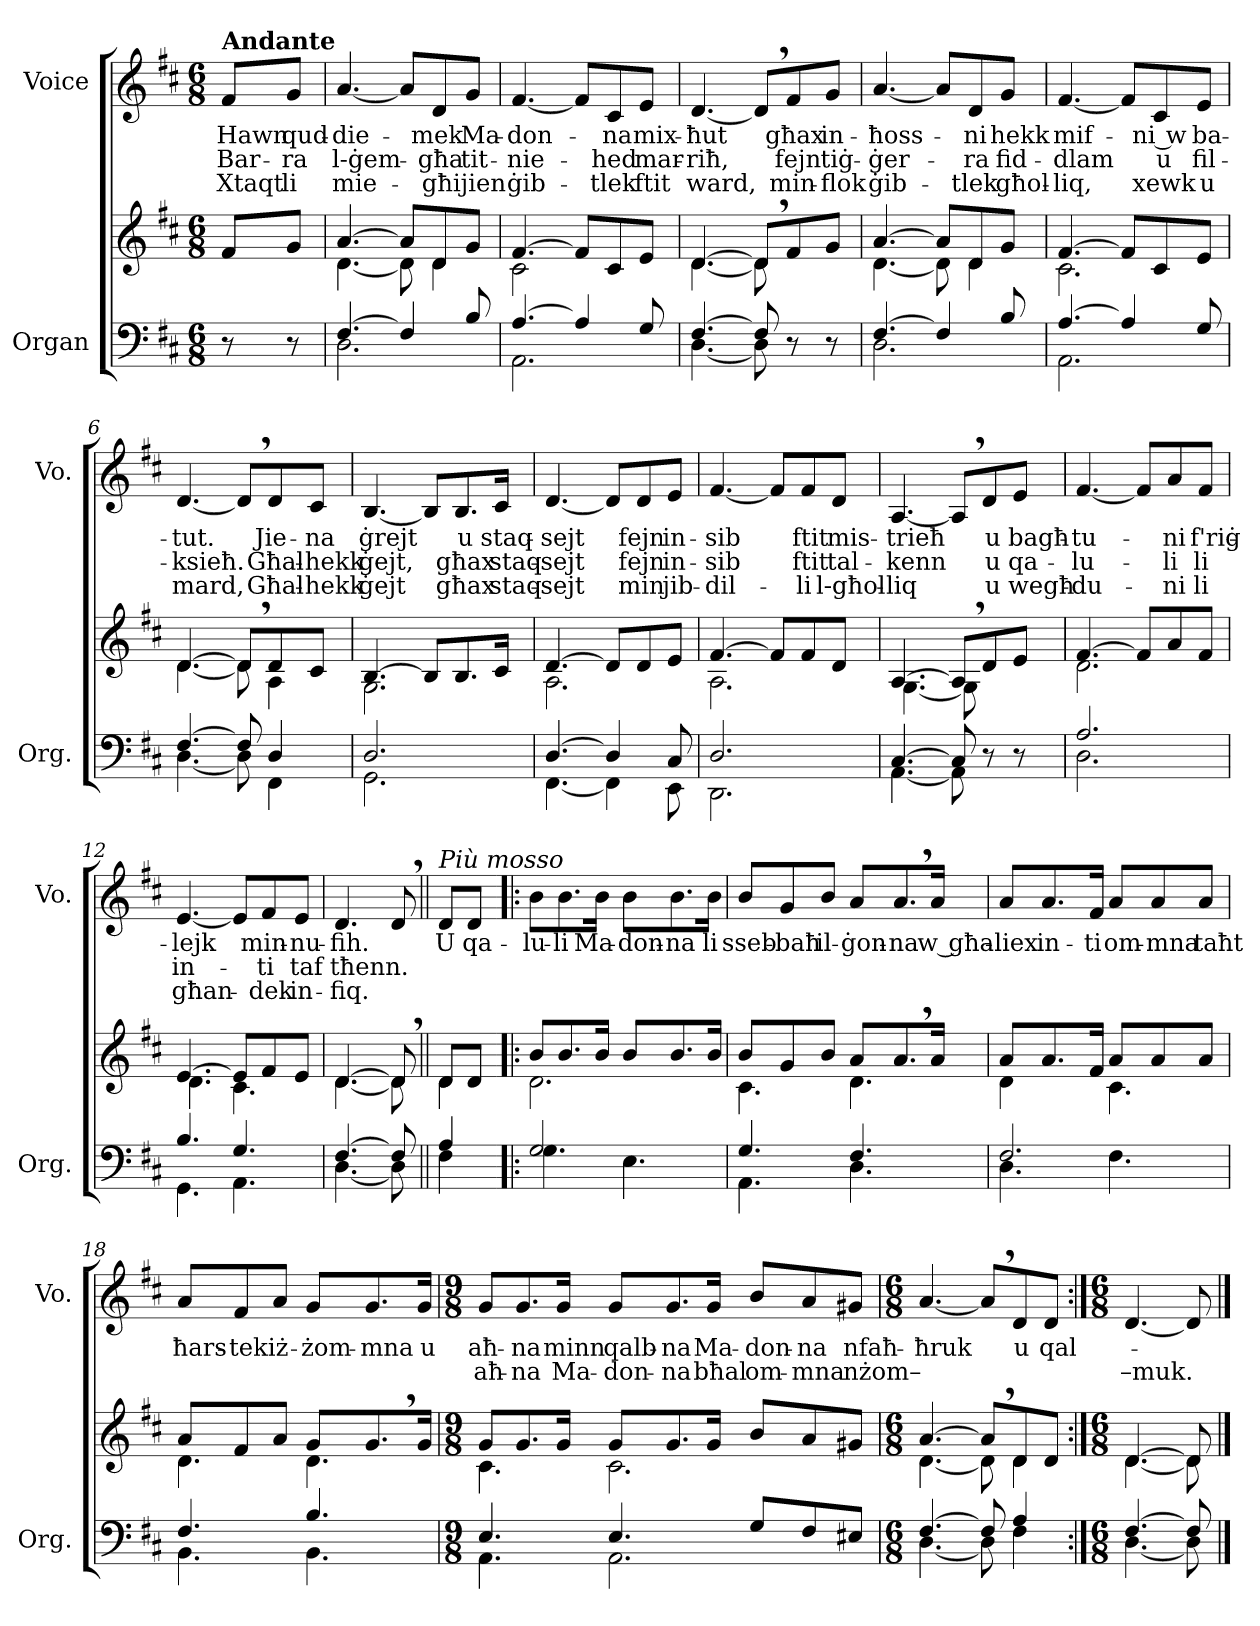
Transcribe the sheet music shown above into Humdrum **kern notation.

**kern	**kern	**kern	**text	**text	**text
*part2	*part2	*part1	*part1	*part1	*part1
*staff3	*staff2	*staff1	*staff1	*staff1	*staff1
*I"Organ	*	*I"Voice	*	*	*
*I'Org.	*	*I'Vo.	*	*	*
*clefF4	*clefG2	*clefG2	*	*	*
*k[f#c#]	*k[f#c#]	*k[f#c#]	*	*	*
*M6/8	*M6/8	*M6/8	*	*	*
=	=	=	=	=	=
!	!	!LO:TX:a:B:t=Andante	!	!	!
8r	8f#/L	8f#/L	Hawn	Bar-	Xtaqt
8r	8g/J	8g/J	qud-	-ra	li
=1	=1	=1	=1	=1	=1
*^	*^	*	*	*	*
[4.F#/	2.D\	[4.a/	[4.d\	[4.a/	-die-	l-ġem-	mie-
4F#/]	.	8a/L]	8d\]	8a/L]	.	.	.
.	.	8d/	4d\	8d/	-mek	-għa	-għi
8B/	.	8g/J	.	8g/J	Ma-	tit-	jien
=2	=2	=2	=2	=2	=2	=2	=2
[4.A/	2.AA\	[4.f#/	2c#\	[4.f#/	-don-	-nie-	ġib-
4A/]	.	8f#/L]	.	8f#/L]	.	.	.
.	.	8c#/	4ryy	8c#/	-na	-hed	-tlek
8G/	.	8e/J	.	8e/J	mix-	mar-	ftit
=3	=3	=3	=3	=3	=3	=3	=3
[4.F#/	[4.D\	[4.d/	[4.d\	[4.d/	-ħut	-riħ,	ward,
8F#/]	8D\]	8d,/L]	8d\]	8d,/L]	.	.	.
8r	4ryy	8f#/	4ryy	8f#/	għax	fejn	min-
8r	.	8g/J	.	8g/J	in-	tiġ-	-flok
=4	=4	=4	=4	=4	=4	=4	=4
[4.F#/	2.D\	[4.a/	[4.d\	[4.a/	-ħoss-	-ġer-	ġib-
4F#/]	.	8a/L]	8d\]	8a/L]	.	.	.
.	.	8d/	4d\	8d/	-ni	-ra	-tlek
8B/	.	8g/J	.	8g/J	hekk	fid-	għol-
=5	=5	=5	=5	=5	=5	=5	=5
[4.A/	2.AA\	[4.f#/	2.c#\	[4.f#/	mif-	-dlam	-liq,
4A/]	.	8f#/L]	.	8f#/L]	.	.	.
.	.	8c#/	.	8c#/	-ni w	u	xewk
8G/	.	8e/J	.	8e/J	ba-	fil-	u
=6	=6	=6	=6	=6	=6	=6	=6
[4.F#/	[4.D\	[4.d/	[4.d\	[4.d/	-tut.	-ksieħ.	mard,
8F#/]	8D\]	8d,/L]	8d\]	8d,/L]	.	.	.
4D/	4FF#\	8d/	4A\	8d/	Jie-	Għal-	Għal-
.	.	8c#/J	.	8c#/J	-na	-hekk	-hekk
=7	=7	=7	=7	=7	=7	=7	=7
2.D/	2.GG\	[4.B/	2.G\	[4.B/	ġrejt	ġejt,	ġejt
.	.	8B/L]	.	8B/L]	.	.	.
.	.	8.B/	.	8.B/	u	għax	għax
.	.	16c#/Jk	.	16c#/Jk	staq-	staq-	staq-
=8	=8	=8	=8	=8	=8	=8	=8
[4.D/	[4.FF#\	[4.d/	2.A\	[4.d/	-sejt	-sejt	-sejt
4D/]	4FF#\]	8d/L]	.	8d/L]	.	.	.
.	.	8d/	.	8d/	fejn	fejn	min
8C#/	8EE\	8e/J	.	8e/J	in-	in-	jib-
=9	=9	=9	=9	=9	=9	=9	=9
2.D/	2.DD\	[4.f#/	2.A\	[4.f#/	-sib	-sib	-dil-
.	.	8f#/L]	.	8f#/L]	.	.	.
.	.	8f#/	.	8f#/	ftit	ftit	-li
.	.	8d/J	.	8d/J	mis-	tal-	l-għol-
=10	=10	=10	=10	=10	=10	=10	=10
[4.C#/	[4.AA\	[4.A/	[4.G\	[4.A/	-trieħ	-kenn	-liq
8C#/]	8AA\]	8A,/L]	8G\]	8A,/L]	.	.	.
8r	4ryy	8d/	4ryy	8d/	u	u	u
8r	.	8e/J	.	8e/J	bagħ-	qa-	wegħ-
=11	=11	=11	=11	=11	=11	=11	=11
2.A/	2.D\	[4.f#/	2.d\	[4.f#/	-tu-	-lu-	-du-
.	.	8f#/L]	.	8f#/L]	.	.	.
.	.	8a/	.	8a/	-ni	-li	-ni
.	.	8f#/J	.	8f#/J	f'riġ-	li	li
=12	=12	=12	=12	=12	=12	=12	=12
4.B/	4.GG\	[4.e/	4.d\	[4.e/	-lejk	in-	għan-
4.G/	4.AA\	8e/L]	4.c#\	8e/L]	.	.	.
.	.	8f#/	.	8f#/	min-	-ti	-dek
.	.	8e/J	.	8e/J	-nu-	taf	in-
=13	=13	=13	=13	=13	=13	=13	=13
[4.F#/	[4.D\	[4.d/	[4.d\	4.d/	-fih.	tħenn.	-fiq.
8F#/]	8D\]	8d,/]	8d\]	8d,/	.	.	.
=14||	=14||	=14||	=14||	=14||	=14||	=14||	=14||
!	!	!	!	!LO:TX:i:t=Più mosso	!	!	!
4A/	4F#\	8d/L	4d\	8d/L	U	.	.
.	.	8d/J	.	8d/J	qa-	.	.
=15!|:	=15!|:	=15!|:	=15!|:	=15!|:	=15!|:	=15!|:	=15!|:
2.G/	4.G\	8b/L	2.d\	8b\L	-lu-	.	.
.	.	8.b/	.	8.b\	-li	.	.
.	.	16b/Jk	.	16b\Jk	Ma-	.	.
.	4.E\	8b/L	.	8b\L	-don-	.	.
.	.	8.b/	.	8.b\	-na	.	.
.	.	16b/Jk	.	16b\Jk	li	.	.
=16	=16	=16	=16	=16	=16	=16	=16
4.G/	4.AA\	8b/L	4.c#\	8b/L	sseb-	.	.
.	.	8g/	.	8g/	-baħ	.	.
.	.	8b/J	.	8b/J	il-	.	.
4.F#/	4.D\	8a/L	4.d\	8a/L	-ġon-	.	.
.	.	8.a,/	.	8.a,/	-na	.	.
.	.	16a/Jk	.	16a/Jk	w għa-	.	.
=17	=17	=17	=17	=17	=17	=17	=17
2.F#/	4.D\	8a/L	4d\	8a/L	-liex	.	.
.	.	8.a/	.	8.a/	in-	.	.
.	.	.	8ryy	.	.	.	.
.	.	16f#/Jk	.	16f#/Jk	-ti	.	.
.	4.F#\	8a/L	4.c#\	8a/L	om-	.	.
.	.	8a/	.	8a/	-mna	.	.
.	.	8a/J	.	8a/J	taħt	.	.
=18	=18	=18	=18	=18	=18	=18	=18
4.F#/	4.BB\	8a/L	4.d\	8a/L	ħars-	.	.
.	.	8f#/	.	8f#/	-tek	.	.
.	.	8a/J	.	8a/J	iż-	.	.
4.B/	4.BB\	8g/L	4.d\	8g/L	-żom-	.	.
.	.	8.g,/	.	8.g/	-mna	.	.
.	.	16g/Jk	.	16g/Jk	u	.	.
=19	=19	=19	=19	=19	=19	=19	=19
*M9/8	*	*M9/8	*	*M9/8	*	*	*
4.E/	4.AA\	8g/L	4.c#\	8g/L	aħ-	aħ-	.
.	.	8.g/	.	8.g/	-na	-na	.
.	.	16g/Jk	.	16g/Jk	minn	Ma-	.
4.E/	2.AA\	8g/L	2.c#\	8g/L	qalb-	-don-	.
.	.	8.g/	.	8.g/	-na	-na	.
.	.	16g/Jk	.	16g/Jk	Ma-	bħal	.
8G/L	.	8b/L	.	8b/L	-don-	om-	.
8F#/	.	8a/	.	8a/	-na	-mna	.
8E#X/J	.	8g#X/J	.	8g#X/J	nfaħ-	nżom–	.
=20	=20	=20	=20	=20	=20	=20	=20
*M6/8	*	*M6/8	*	*M6/8	*	*	*
[4.F#/	[4.D\	[4.a/	[4.d\	[4.a/	-ħruk	.	.
8F#/]	8D\]	8a,/L]	8d\]	8a,/L]	.	.	.
4A/	4F#\	8d/	4d\	8d/	u	.	.
.	.	8d/J	.	8d/J	qal-	.	.
=21:|!	=21:|!	=21:|!	=21:|!	=21:|!	=21:|!	=21:|!	=21:|!
*M6/8	*	*M6/8	*	*M6/8	*	*	*
[4.F#/	[4.D\	[4.d/	[4.d\	[4.d/	.	-–muk.	.
8F#/]	8D\]	8d/]	8d\]	8d/]	.	.	.
*v	*v	*	*	*	*	*	*
*	*v	*v	*	*	*	*
==	==	==	==	==	==
*-	*-	*-	*-	*-	*-
